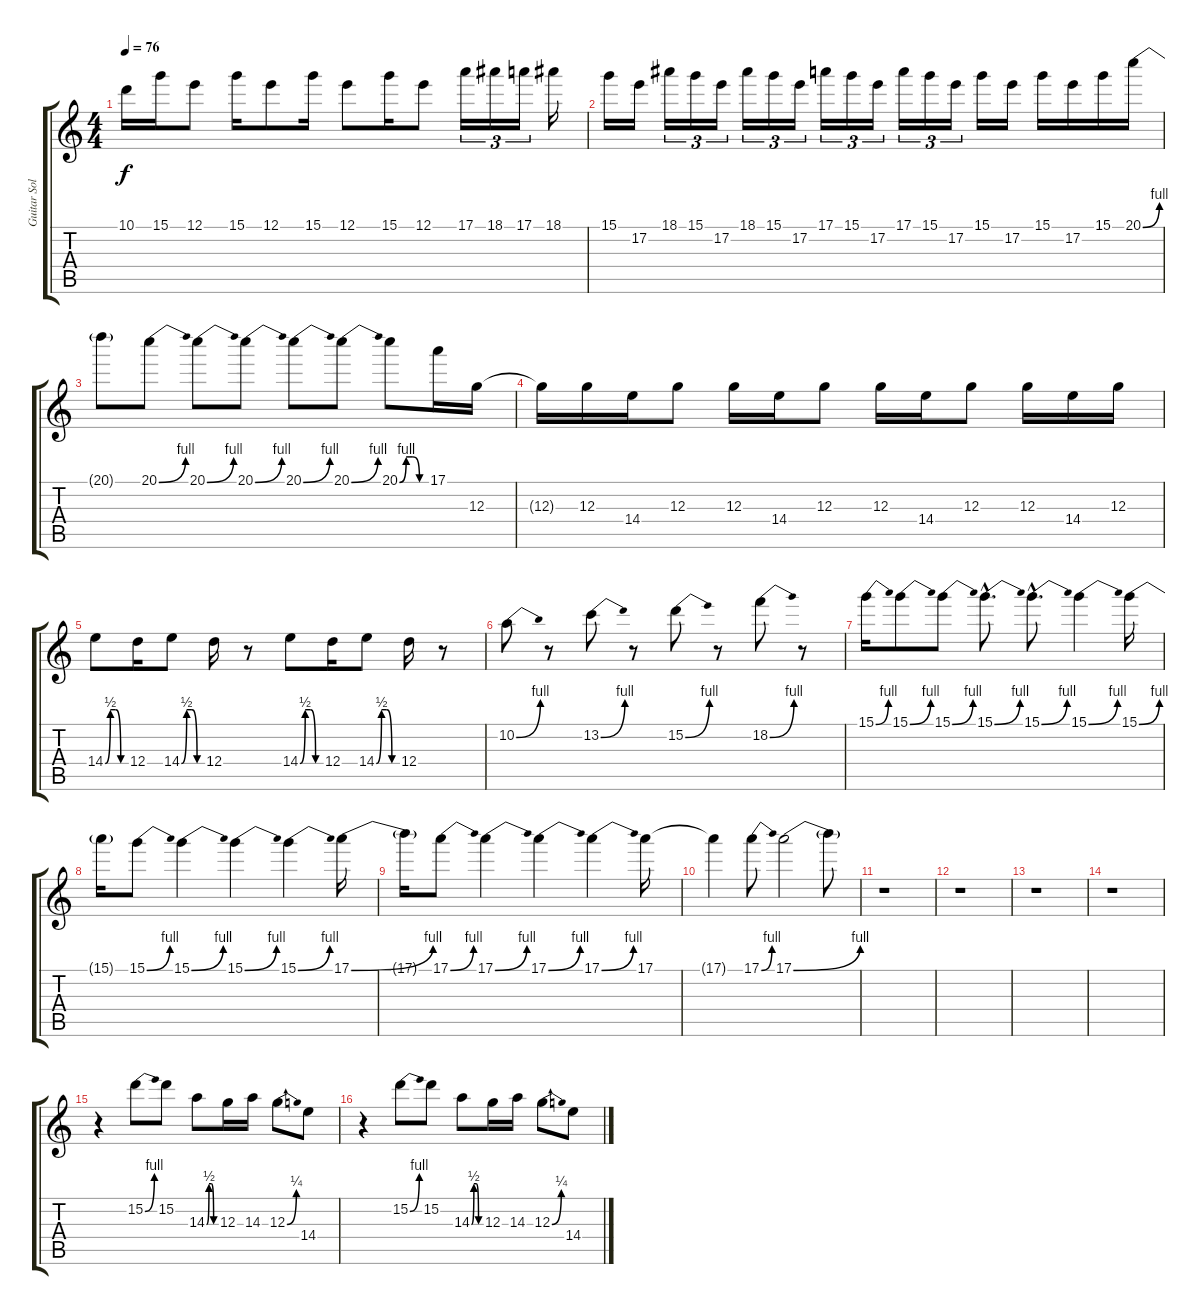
\track ("Guitar Solo" "Guitar Sol") {instrument distortionguitar}
\staff {score tabs}
\tuning (E4 B3 G3 D3 A2 E2) {hide}
\ts (4 4)
\tempo 76
\clef g2
\ks c
10.1{t}.16{dy f} 15.1.16 12.1.8 15.1.16 12.1.8 15.1.16 12.1.8 15.1.16 12.1.8 17.1.16{tu (3 2)} 18.1.16{tu (3 2)} 17.1.16{tu (3 2)} 18.1.16 |
15.1.16 17.2.16 18.1.16{tu (3 2)} 15.1.16{tu (3 2)} 17.2.16{tu (3 2)} 18.1.16{tu (3 2)} 15.1.16{tu (3 2)} 17.2.16{tu (3 2)} 17.1.16{tu (3 2)} 15.1.16{tu (3 2)} 17.2.16{tu (3 2)} 17.1.16{tu (3 2)} 15.1.16{tu (3 2)} 17.2.16{tu (3 2)} 15.1.16 17.2.16 15.1.16 17.2.16 15.1.16 20.1{be (bend 0 0 60 4)}.16 |
20.1{t}.8 20.1{be (bend 0 0 60 4)}.8 20.1{be (bend 0 0 60 4)}.8 20.1{be (bend 0 0 60 4)}.8 20.1{be (bend 0 0 60 4)}.8 20.1{be (bend 0 0 60 4)}.8 20.1{be (custom 0 0 15 4 30 4 45 0 60 0)}.8 17.1.16 12.3.16{volume 12} |
12.3{t}.16 12.3.16 14.4.16 12.3.8 12.3.16 14.4.16 12.3.8 12.3.16 14.4.16 12.3.8 12.3.16 14.4.16 12.3.16 |
14.4{be (custom 0 0 15 2 30 2 45 0 60 0)}.8 12.4.16 14.4{be (custom 0 0 15 2 30 2 45 0 60 0)}.8 12.4.16 r.8 14.4{be (custom 0 0 15 2 30 2 45 0 60 0)}.8 12.4.16 14.4{be (custom 0 0 15 2 30 2 45 0 60 0)}.8 12.4.16 r.8 |
10.2{be (bend 0 0 60 4)}.8{volume 16} r.8 13.2{be (bend 0 0 60 4)}.8 r.8 15.2{be (bend 0 0 60 4)}.8 r.8 18.2{be (bend 0 0 60 4)}.8 r.8 |
15.1{be (bend 0 0 60 4)}.16{volume 13} 15.1{be (bend 0 0 60 4)}.8 15.1{be (bend 0 0 60 4)}.8 15.1{be (bend 0 0 60 4) hac}.8{d} 15.1{be (bend 0 0 60 4) hac}.8{d} 15.1{be (bend 0 0 60 4)}.4 15.1{be (bend 0 0 60 4)}.16 |
15.1{t}.16 15.1{be (bend 0 0 60 4)}.8 15.1{be (bend 0 0 60 4)}.4 15.1{be (bend 0 0 60 4)}.4 15.1{be (bend 0 0 60 4)}.4 17.1{be (bend 0 0 60 4)}.16 |
17.1{t}.16 17.1{be (bend 0 0 60 4)}.8 17.1{be (bend 0 0 60 4)}.4 17.1{be (bend 0 0 60 4)}.4 17.1{be (bend 0 0 60 4)}.4 17.1.16 |
17.1{t}.4 17.1{be (bend 0 0 60 4)}.8 17.1{be (bend 0 0 60 4)}.2 17.1{t}.8 |
r.1 |
r.1 |
r.1 |
r.1 |
r.4 15.2{be (bend 0 0 60 4)}.8 15.2.8 14.3{be (custom 0 0 15 2 30 2 45 0 60 0)}.8 12.3.16 14.3.16 12.3{be (bend 0 0 60 1)}.8 14.4.8 |
r.4 15.2{be (bend 0 0 60 4)}.8 15.2.8 14.3{be (custom 0 0 15 2 30 2 45 0 60 0)}.8 12.3.16 14.3.16 12.3{be (bend 0 0 60 1)}.8 14.4.8
